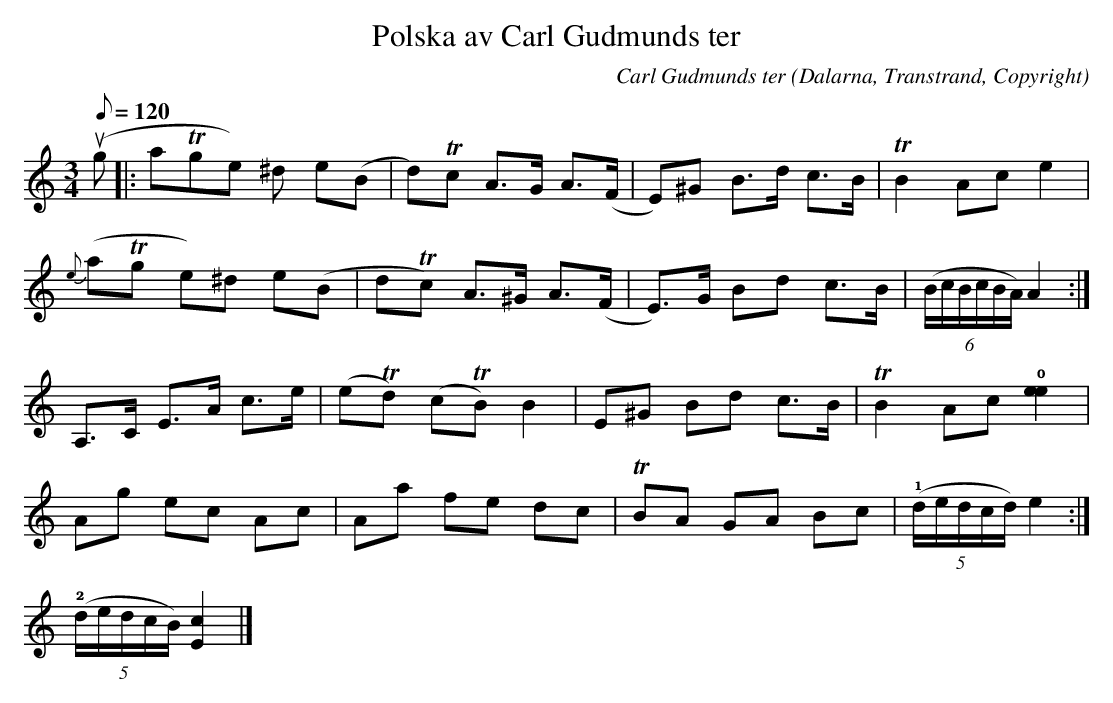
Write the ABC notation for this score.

X:1
T:Polska av Carl Gudmunds ter
C:Carl Gudmunds ter
O:Dalarna, Transtrand, Copyright
M:3/4
L:1/8
K:Am
Q:120
u(g|:aTge) ^d e(B|d)Tc A>G A>(F|E)^G B>d c>B | TB2 Ac e2|
{e}(aTg e)^d e(B|dTc) A>^G A>(F|E)>G Bd c>B | (6(B/c/B/c/B/A/) A2 :|
A,>C E>A c>e|(eTd) (cTB) B2 | E^G Bd c>B | TB2 Ac !0! [e2e2]|
Ag ec Ac | Aa fe dc| TBA GA Bc | !1! (5(d/e/d/c/d/) e2 :|
!2! (5(d/e/d/c/B/) [c2E2] |]
